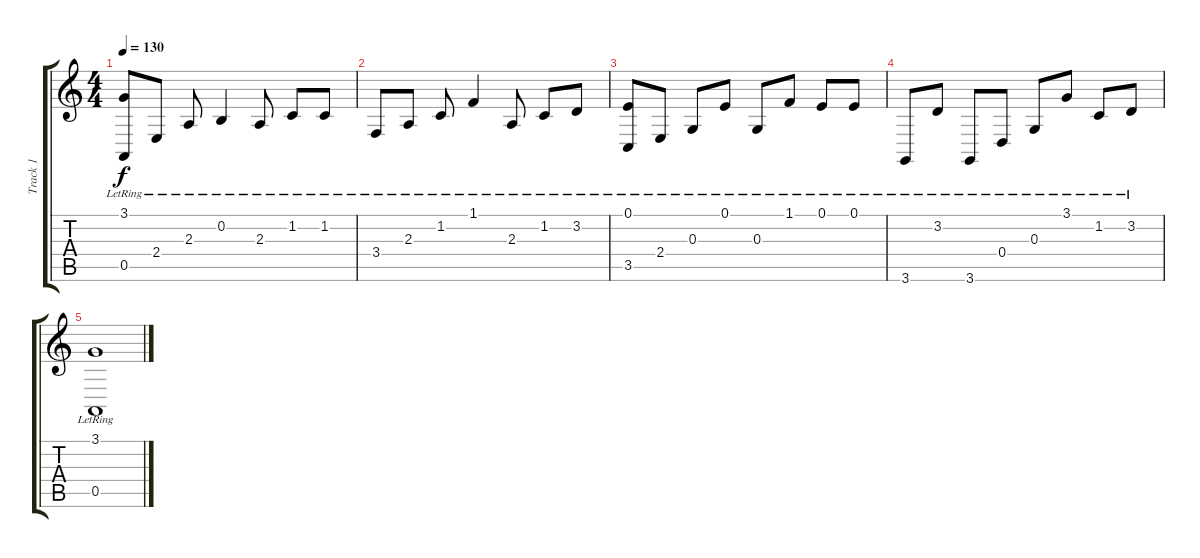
\track ("Track 1" "Track 1") {instrument acousticgrandpiano}
\staff {score tabs}
\tuning (E4 B3 G3 D3 A2 E2) {hide}
\ts (4 4)
\tempo 130
\clef g2
\ks c
(3.1{lr} 0.5{lr}).8{dy f} 2.4{lr}.8 2.3{lr}.8 0.2{lr}.4 2.3{lr}.8 1.2{lr}.8 1.2{lr}.8 |
3.4{lr}.8 2.3{lr}.8 1.2{lr}.8 1.1{lr}.4 2.3{lr}.8 1.2{lr}.8 3.2{lr}.8 |
(0.1{lr} 3.5{lr}).8 2.4{lr}.8 0.3{lr}.8 0.1{lr}.8 0.3{lr}.8 1.1{lr}.8 0.1{lr}.8 0.1{lr}.8 |
3.6{lr}.8 3.2{lr}.8 3.6{lr}.8 0.4{lr}.8 0.3{lr}.8 3.1{lr}.8 1.2{lr}.8 3.2{lr}.8 |
(3.1{lr} 0.5{lr}).1
